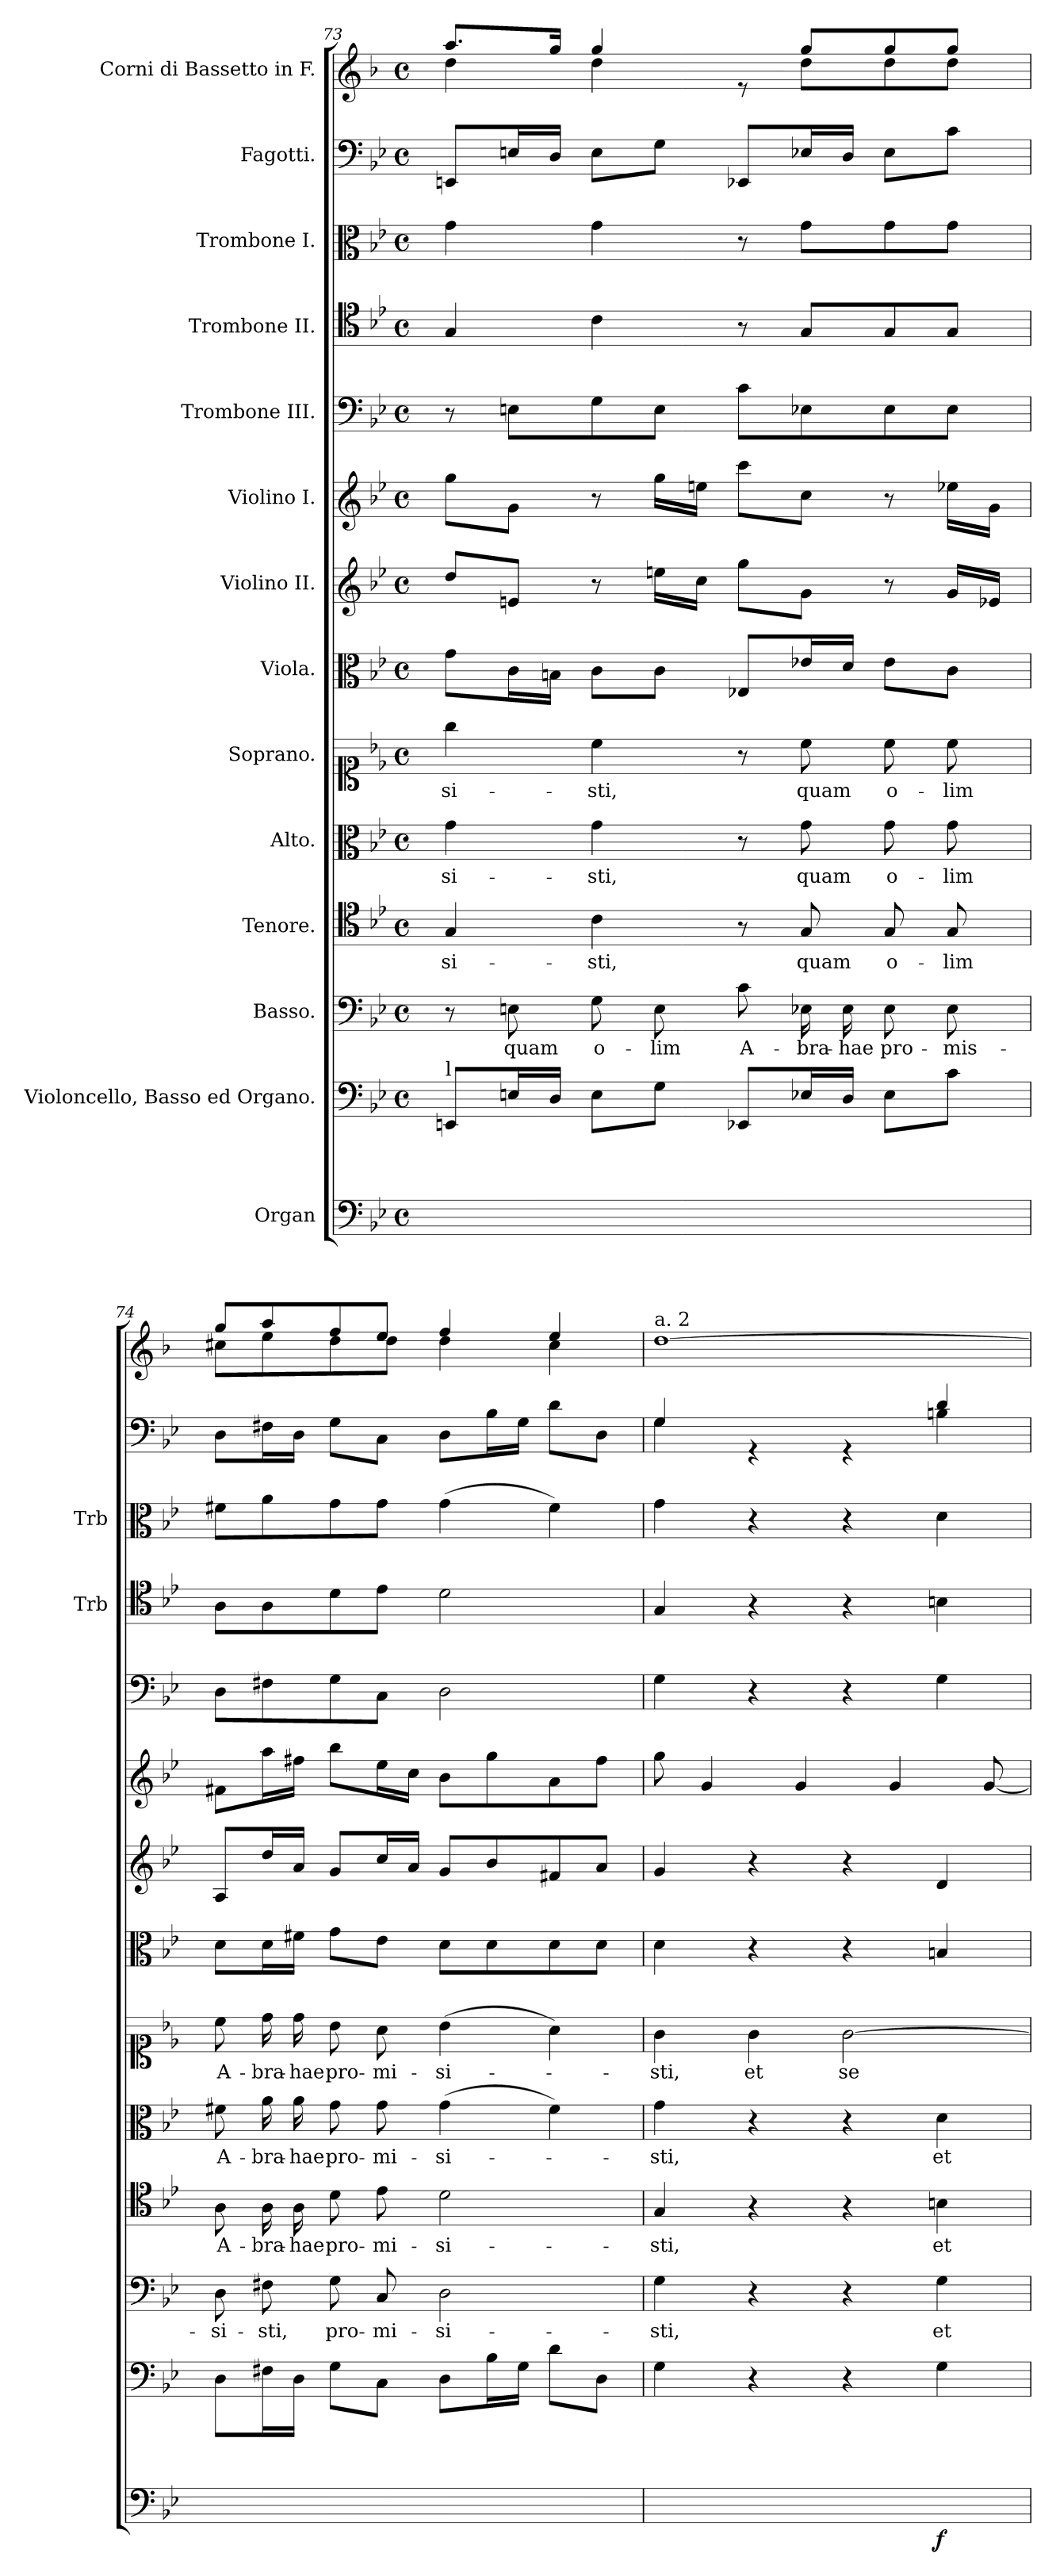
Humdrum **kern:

**kern	**dynam	**kern	**kern	**text	**kern	**text	**kern	**text	**kern	**text	**kern	**text	**kern	**text	**kern	**text	**kern	**text	**kern	**text	**kern	**text	**kern	**text	**kern	**text	**dynam
*part14	*part14	*part13	*part12	*part12	*part11	*part11	*part10	*part10	*part9	*part9	*part8	*part8	*part7	*part7	*part6	*part6	*part5	*part5	*part4	*part4	*part3	*part3	*part2	*part2	*part1	*part1	*part1
*staff14	*staff14	*staff13	*staff12	*staff12	*staff11	*staff11	*staff10	*staff10	*staff9	*staff9	*staff8	*staff8	*staff7	*staff7	*staff6	*staff6	*staff5	*staff5	*staff4	*staff4	*staff3	*staff3	*staff2	*staff2	*staff1	*staff1	*staff1
*I"Organ	*	*I"Violoncello, Basso ed Organo.	*I"Basso.	*	*I"Tenore.	*	*I"Alto.	*	*I"Soprano.	*	*I"Viola.	*	*I"Violino II.	*	*I"Violino I.	*	*I"Trombone III.	*	*I"Trombone II.	*	*I"Trombone I.	*	*I"Fagotti.	*	*I"Corni di Bassetto in F.	*	*
*	*	*	*	*	*	*	*	*	*	*	*	*	*	*	*	*	*	*	*I'Trb	*	*I'Trb	*	*	*	*	*	*
*clefF4	*	*clefF4	*clefF4	*	*clefC4	*	*clefC3	*	*clefC1	*	*clefC3	*	*clefG2	*	*clefG2	*	*clefF4	*	*clefC4	*	*clefC3	*	*clefF4	*	*clefG2	*	*
*	*	*	*	*	*	*	*	*	*	*	*	*	*	*	*	*	*	*	*	*	*	*	*	*	*ITrd4c7	*	*
*k[b-e-]	*	*k[b-e-]	*k[b-e-]	*	*k[b-e-]	*	*k[b-e-]	*	*k[b-e-]	*	*k[b-e-]	*	*k[b-e-]	*	*k[b-e-]	*	*k[b-e-]	*	*k[b-e-]	*	*k[b-e-]	*	*k[b-e-]	*	*k[b-e-]	*	*
*M4/4	*	*M4/4	*M4/4	*	*M4/4	*	*M4/4	*	*M4/4	*	*M4/4	*	*M4/4	*	*M4/4	*	*M4/4	*	*M4/4	*	*M4/4	*	*M4/4	*	*M4/4	*	*
*met(c)	*	*met(c)	*met(c)	*	*met(c)	*	*met(c)	*	*met(c)	*	*met(c)	*	*met(c)	*	*met(c)	*	*met(c)	*	*met(c)	*	*met(c)	*	*met(c)	*	*met(c)	*	*
=73	=73	=73	=73	=73	=73	=73	=73	=73	=73	=73	=73	=73	=73	=73	=73	=73	=73	=73	=73	=73	=73	=73	=73	=73	=73	=73	=73
*^	*	*^	*	*	*	*	*	*	*	*	*	*	*	*	*	*	*	*	*	*	*	*	*	*	*	*	*
!	!	!	!LO:TX:a:t=l	!	!	!	!	!	!	!	!	!	!	!	!	!	!	!	!	!	!	!	!	!	!	!	!	!	!
!	!	!	!	!	!	!	!	!LO:LY:b	!	!LO:LY:b	!	!LO:LY:b	!	!LO:LY:b	!	!LO:LY:b	!	!LO:LY:b	!	!	!	!LO:LY:b	!	!LO:LY:b	!	!LO:LY:b	!	!LO:LY:b	!
*	*	*	*	*	*	*	*	*	*	*	*	*	*	*	*	*	*	*	*	*	*	*	*	*	*	*	*^	*	*
4d\yy [4en\yy [4g\yy 4b-\yy	8EEEn/Lyy	.	8EEn/L	8EEEn/Lyy	8r	.	4G/	-si-	4g\	-si-	4gg\	-si-	8g\L	.	8dd/L	.	8gg\L	.	8r	.	4G/	.	4g\	.	8EEn/L	.	8.dd/L	4g\	.	.
!	!	!	!	!	!	!LO:LY:b	!	!	!	!	!	!	!	!	!	!	!	!	!	!LO:LY:b	!	!	!	!	!	!	!	!	!	!
.	16EEn/Lyy	.	16En/L	16EE/Lyy	8En\	quam	.	.	.	.	.	.	16c\L	.	8en/J	.	8g\J	.	8En\L	.	.	.	.	.	16En/L	.	.	.	.	.
.	16DD/JJyy	.	16D/JJ	16DD/JJyy	.	.	.	.	.	.	.	.	16Bn\JJ	.	.	.	.	.	.	.	.	.	.	.	16D/JJ	.	16cc/Jk	.	.	.
!	!	!	!	!	!	!LO:LY:b	!	!LO:LY:b	!	!LO:LY:b	!	!LO:LY:b	!	!	!	!	!	!	!	!	!	!	!	!	!	!	!	!	!	!
[4c\yy 4e\yy] 4g\yy_	8EE/Lyy	.	8E\L	8EE\Lyy	8G\	o-	4c\	-sti,	4g\	-sti,	4cc\	-sti,	8c\L	.	8r	.	8r	.	8G\	.	4c\	.	4g\	.	8E\L	.	4cc/	4g\	.	.
!	!	!	!	!	!	!LO:LY:b	!	!	!	!	!	!	!	!	!	!	!	!	!	!	!	!	!	!	!	!	!	!	!	!
.	8GG/Jyy	.	8G\J	8GG\Jyy	8E\	-lim	.	.	.	.	.	.	8c\J	.	16een\LL	.	16gg\LL	.	8E\J	.	.	.	.	.	8G\J	.	.	.	.	.
.	.	.	.	.	.	.	.	.	.	.	.	.	.	.	16cc\JJ	.	16een\JJ	.	.	.	.	.	.	.	.	.	.	.	.	.
!	!	!	!	!	!	!LO:LY:b	!	!	!	!	!	!	!	!	!	!	!	!	!	!	!	!	!	!	!	!	!	!	!	!
4c\yy] [4e-X\yy 4g\yy_	8EEE-X/Lyy	.	8EE-X/L	8EEE-X/Lyy	8c\	A-	8r	.	8r	.	8r	.	8E-X/L	.	8gg\L	.	8ccc\L	.	8c\L	.	8r	.	8r	.	8EE-X/L	.	8re	8ryy	.	.
!	!	!	!	!	!	!LO:LY:b	!	!LO:LY:b	!	!LO:LY:b	!	!LO:LY:b	!	!	!	!	!	!	!	!	!	!	!	!	!	!	!	!	!	!
.	16EE-X/Lyy	.	16E-X/L	16EE-/Lyy	16E-X\	-bra-	8G/	quam	8g\	quam	8cc\	quam	16e-X/L	.	8g\J	.	8cc\J	.	8E-X\	.	8G/L	.	8g\L	.	16E-X/L	.	8cc/L	8g\L	.	.
!	!	!	!	!	!	!LO:LY:b	!	!	!	!	!	!	!	!	!	!	!	!	!	!	!	!	!	!	!	!	!	!	!	!
.	16DD/JJyy	.	16D/JJ	16DD/JJyy	16E-\	-hae	.	.	.	.	.	.	16d/JJ	.	.	.	.	.	.	.	.	.	.	.	16D/JJ	.	.	.	.	.
!	!	!	!	!	!	!LO:LY:b	!	!LO:LY:b	!	!LO:LY:b	!	!LO:LY:b	!	!	!	!	!	!	!	!	!	!	!	!	!	!	!	!	!	!
4e-\yy] 4g\yy] 4b-\yy	8EE-/Lyy	.	8E-\L	8EE-\Lyy	8E-\	pro-	8G/	o-	8g\	o-	8cc\	o-	8e-\L	.	8r	.	8r	.	8E-\	.	8G/	.	8g\	.	8E-\L	.	8cc/	8g\	.	.
!	!	!	!	!	!	!LO:LY:b	!	!LO:LY:b	!	!LO:LY:b	!	!LO:LY:b	!	!	!	!	!	!	!	!	!	!	!	!	!	!	!	!	!	!
.	8C/Jyy	.	8c\J	8C\Jyy	8E-\	-mis-	8G/	-lim	8g\	-lim	8cc\	-lim	8c\J	.	16g/LL	.	16ee-X\LL	.	8E-\J	.	8G/J	.	8g\J	.	8c\J	.	8cc/J	8g\J	.	.
.	.	.	.	.	.	.	.	.	.	.	.	.	.	.	16e-X/JJ	.	16g\JJ	.	.	.	.	.	.	.	.	.	.	.	.	.
=74	=74	=74	=74	=74	=74	=74	=74	=74	=74	=74	=74	=74	=74	=74	=74	=74	=74	=74	=74	=74	=74	=74	=74	=74	=74	=74	=74	=74	=74	=74
!	!	!	!	!	!	!LO:LY:b	!	!LO:LY:b	!	!LO:LY:b	!	!LO:LY:b	!	!	!	!	!	!	!	!	!	!	!	!	!	!	!	!	!	!
4c\yy [4d\yy 4f#X\yy 4a\yy	8DD/Lyy	.	8D\L	8DD\Lyy	8D\	-si-	8A\	A-	8f#X\	A-	8cc\	A-	8d\L	.	8A/L	.	8f#X\L	.	8D\L	.	8A\L	.	8f#X\L	.	8D\L	.	8cc/L	8f#X\L	.	.
!	!	!	!	!	!	!LO:LY:b	!	!LO:LY:b	!	!LO:LY:b	!	!LO:LY:b	!	!	!	!	!	!	!	!	!	!	!	!	!	!	!	!	!	!
.	16FF#X/Lyy	.	16F#X\L	16FF#X\Lyy	8F#X\	-sti,	16A\	bra-	16a\	bra-	16dd\	bra-	16d\L	.	16dd/L	.	16aa\L	.	8F#X\	.	8A\	.	8a\	.	16F#X\L	.	8dd/	8a\	.	.
!	!	!	!	!	!	!	!	!LO:LY:b	!	!LO:LY:b	!	!LO:LY:b	!	!	!	!	!	!	!	!	!	!	!	!	!	!	!	!	!	!
.	16DD/JJyy	.	16D\JJ	16DD\JJyy	.	.	16A\	-hae	16a\	-hae	16dd\	-hae	16f#X\JJ	.	16a/JJ	.	16ff#X\JJ	.	.	.	.	.	.	.	16D\JJ	.	.	.	.	.
!	!	!	!	!	!	!LO:LY:b	!	!LO:LY:b	!	!LO:LY:b	!	!LO:LY:b	!	!	!	!	!	!	!	!	!	!	!	!	!	!	!	!	!	!
8B-\yy 8d\yy] [8g\yyL	8GG/Lyy	.	8G\L	8GG\Lyy	8G\	pro-	8d\	pro-	8g\	pro-	8b-\	pro-	8g\L	.	8g/L	.	8bb-\L	.	8G\	.	8d\	.	8g\	.	8G\L	.	8b-/	8g\	.	.
!	!	!	!	!	!	!LO:LY:b	!	!LO:LY:b	!	!LO:LY:b	!	!LO:LY:b	!	!	!	!	!	!	!	!	!	!	!	!	!	!	!	!	!	!
8c\yy 8g\yy] 8a\yyJ	8CC/Jyy	.	8C\J	8CC\Jyy	8C/	-mi-	8e-\	-mi-	8g\	-mi-	8a\	-mi-	8e-\J	.	16cc/L	.	16ee-\L	.	8C\J	.	8e-\J	.	8g\J	.	8C\J	.	8a/J	8g\J	.	.
.	.	.	.	.	.	.	.	.	.	.	.	.	.	.	16a/JJ	.	16cc\JJ	.	.	.	.	.	.	.	.	.	.	.	.	.
!	!	!	!	!	!	!LO:LY:b	!	!LO:LY:b	!	!LO:LY:b	!	!LO:LY:b	!	!	!	!	!	!	!	!	!	!	!	!	!	!	!	!	!	!
[4d\yy 4g\yy 4b-\yy	8DD/Lyy	.	8D\L	8DD\Lyy	2D\	-si-	2d\	-si-	(>4g\	-si-	(>4b-\	-si-	8d\L	.	8g/L	.	8b-\L	.	2D\	.	2d\	.	(>4g\	.	8D\L	.	4b-/	4g\	.	.
.	16BB-/Lyy	.	16B-\L	16BB-\Lyy	.	.	.	.	.	.	.	.	8d\	.	8b-/	.	8gg\	.	.	.	.	.	.	.	16B-\L	.	.	.	.	.
.	16GG/JJyy	.	16G\JJ	16GG\JJyy	.	.	.	.	.	.	.	.	.	.	.	.	.	.	.	.	.	.	.	.	16G\JJ	.	.	.	.	.
4d\yy] 4f#\yy 4a\yy	8D/Lyy	.	8d\L	8D\Lyy	.	.	.	.	4f#\)	.	4a\)	.	8d\	.	8f#X/	.	8a\	.	.	.	.	.	4f#\)	.	8d\L	.	4a/	4f#\	.	.
.	8DD/Jyy	.	8D\J	8DD\Jyy	.	.	.	.	.	.	.	.	8d\J	.	8a/J	.	8ff#\J	.	.	.	.	.	.	.	8D\J	.	.	.	.	.
=75	=75	=75	=75	=75	=75	=75	=75	=75	=75	=75	=75	=75	=75	=75	=75	=75	=75	=75	=75	=75	=75	=75	=75	=75	=75	=75	=75	=75	=75	=75
!	!	!	!	!	!	!	!	!	!	!	!	!	!	!	!	!	!	!	!	!	!	!	!	!	!	!	!LO:TX:a:t=a. 2	!	!	!
!	!	!	!	!	!	!LO:LY:b	!	!LO:LY:b	!	!LO:LY:b	!	!LO:LY:b	!	!	!	!	!	!	!	!	!	!	!	!	!	!	!	!	!	!LO:DY:a
*	*	*	*	*	*	*	*	*	*	*	*	*	*	*	*	*	*	*	*	*	*	*	*	*	*^	*	*	*	*	*
4B-\yy 4d\yy 4g\yy	4GG/yy	.	4G\	4GG\yy	4G\	-sti,	4G/	-sti,	4g\	-sti,	4g\	-sti,	4d\	.	4g/	.	8gg\	.	4G\	.	4G/	.	4g\	.	4G/	4G\	.	[1g	2ryy	.	other-dynamics
.	.	.	.	.	.	.	.	.	.	.	.	.	.	.	.	.	4g/	.	.	.	.	.	.	.	.	.	.	.	.	.	.
!	!	!	!	!	!	!	!	!	!	!	!	!LO:LY:b	!	!	!	!	!	!	!	!	!	!	!	!	!	!	!	!	!	!	!
4ryy	4ryy	.	4r	2ryy	4r	.	4r	.	4r	.	4g\	et	4r	.	4r	.	.	.	4r	.	4r	.	4r	.	4rGG	2ryy	.	.	.	.	.
.	.	.	.	.	.	.	.	.	.	.	.	.	.	.	.	.	4g/	.	.	.	.	.	.	.	.	.	.	.	.	.	.
*	*	*	*	*	*	*	*	*	*	*	*	*	*	*	*	*	*	*	*	*	*	*	*	*	*	*	*	*MM70	*	*	*
!	!	!	!	!	!	!	!	!	!	!	!	!LO:LY:b	!	!	!	!	!	!	!	!	!	!	!	!	!	!	!	!	!	!	!
4ryy	4ryy	.	4r	.	4r	.	4r	.	4r	.	[2g\	se-	4r	.	4r	.	.	.	4r	.	4r	.	4r	.	4rGG	.	.	.	2ryy	.	.
.	.	.	.	.	.	.	.	.	.	.	.	.	.	.	.	.	4g/	.	.	.	.	.	.	.	.	.	.	.	.	.	.
!	!	!LO:DY:b	!	!	!	!LO:LY:b	!	!LO:LY:b	!	!LO:LY:b	!	!	!	!	!	!	!	!	!	!	!	!	!	!	!	!	!	!	!	!	!
4Bn\yy 4d\yy [4g\yy	4GG/yy	f	4G\	4GG\yy	4G\	et	4Bn\	et	4d\	et	.	.	4Bn/	.	4d/	.	.	.	4G\	.	4Bn\	.	4d\	.	4d/	4Bn\	.	.	.	.	.
.	.	.	.	.	.	.	.	.	.	.	.	.	.	.	.	.	[8g/	.	.	.	.	.	.	.	.	.	.	.	.	.	.
*v	*v	*	*	*	*	*	*	*	*	*	*	*	*	*	*	*	*	*	*	*	*	*	*	*	*v	*v	*	*v	*v	*	*
*	*	*v	*v	*	*	*	*	*	*	*	*	*	*	*	*	*	*	*	*	*	*	*	*	*	*	*	*	*
=	=	=	=	=	=	=	=	=	=	=	=	=	=	=	=	=	=	=	=	=	=	=	=	=	=	=	=
*-	*-	*-	*-	*-	*-	*-	*-	*-	*-	*-	*-	*-	*-	*-	*-	*-	*-	*-	*-	*-	*-	*-	*-	*-	*-	*-	*-
